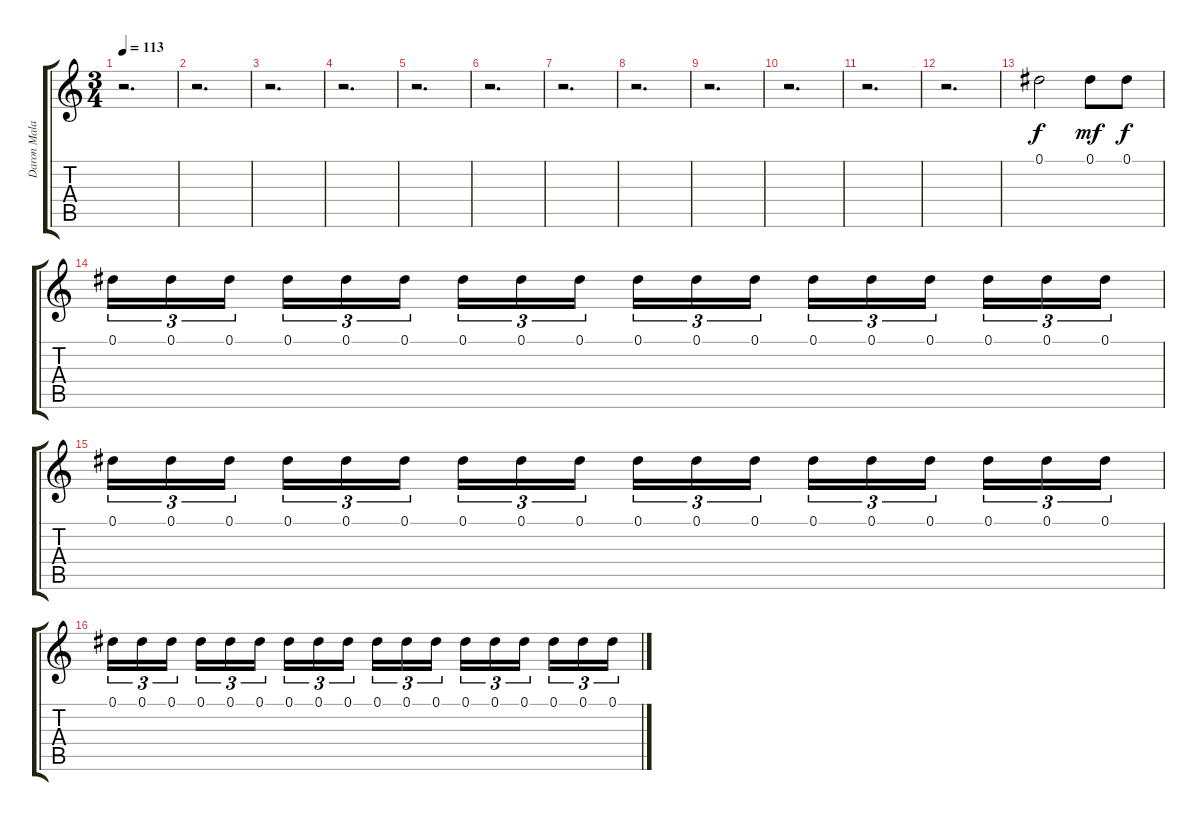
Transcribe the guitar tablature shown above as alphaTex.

\track ("Daron Malakian III" "Daron Mala") {instrument electricguitarclean}
\staff {score tabs}
\tuning (Eb4 Bb3 Gb3 Db3 Ab2 Eb2) {hide}
\ts (3 4)
\tempo 113
\clef g2
\ks c
r.2{d dy f} |
r.2{d} |
r.2{d} |
r.2{d} |
r.2{d} |
r.2{d} |
r.2{d} |
r.2{d} |
r.2{d} |
r.2{d} |
r.2{d} |
r.2{d} |
0.1.2 0.1.8{dy mf} 0.1.8{dy f} |
0.1.16{tu (3 2)} 0.1.16{tu (3 2)} 0.1.16{tu (3 2)} 0.1.16{tu (3 2)} 0.1.16{tu (3 2)} 0.1.16{tu (3 2)} 0.1.16{tu (3 2)} 0.1.16{tu (3 2)} 0.1.16{tu (3 2)} 0.1.16{tu (3 2)} 0.1.16{tu (3 2)} 0.1.16{tu (3 2)} 0.1.16{tu (3 2)} 0.1.16{tu (3 2)} 0.1.16{tu (3 2)} 0.1.16{tu (3 2)} 0.1.16{tu (3 2)} 0.1.16{tu (3 2)} |
0.1.16{tu (3 2)} 0.1.16{tu (3 2)} 0.1.16{tu (3 2)} 0.1.16{tu (3 2)} 0.1.16{tu (3 2)} 0.1.16{tu (3 2)} 0.1.16{tu (3 2)} 0.1.16{tu (3 2)} 0.1.16{tu (3 2)} 0.1.16{tu (3 2)} 0.1.16{tu (3 2)} 0.1.16{tu (3 2)} 0.1.16{tu (3 2)} 0.1.16{tu (3 2)} 0.1.16{tu (3 2)} 0.1.16{tu (3 2)} 0.1.16{tu (3 2)} 0.1.16{tu (3 2)} |
0.1.16{tu (3 2)} 0.1.16{tu (3 2)} 0.1.16{tu (3 2)} 0.1.16{tu (3 2)} 0.1.16{tu (3 2)} 0.1.16{tu (3 2)} 0.1.16{tu (3 2)} 0.1.16{tu (3 2)} 0.1.16{tu (3 2)} 0.1.16{tu (3 2)} 0.1.16{tu (3 2)} 0.1.16{tu (3 2)} 0.1.16{tu (3 2)} 0.1.16{tu (3 2)} 0.1.16{tu (3 2)} 0.1.16{tu (3 2)} 0.1.16{tu (3 2)} 0.1.16{tu (3 2)}
